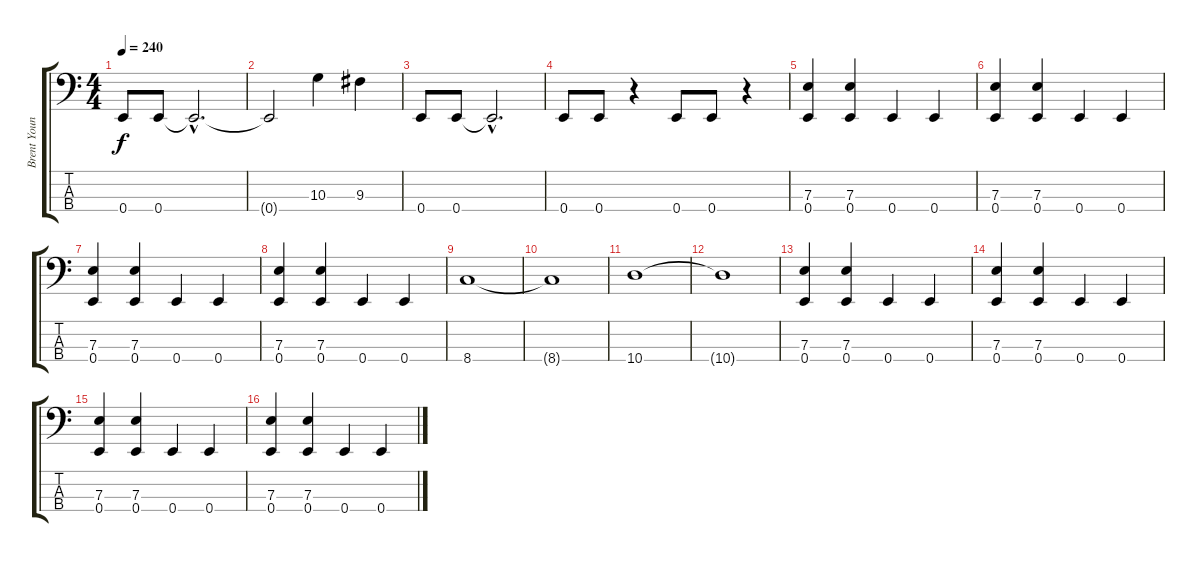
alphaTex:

\track ("Brent Young (Bass)" "Brent Youn") {instrument electricbasspick}
\staff {score tabs}
\tuning (G2 D2 A1 E1) {hide}
\ts (4 4)
\tempo 240
\clef f4
\ks c
0.4.8{dy f} 0.4.8 0.4{hac t}.2{d} |
0.4{t}.2 10.3.4 9.3.4 |
0.4.8 0.4.8 0.4{hac t}.2{d} |
0.4.8 0.4.8 r.4 0.4.8 0.4.8 r.4 |
(7.3 0.4).4 (7.3 0.4).4 0.4.4 0.4.4 |
(7.3 0.4).4 (7.3 0.4).4 0.4.4 0.4.4 |
(7.3 0.4).4 (7.3 0.4).4 0.4.4 0.4.4 |
(7.3 0.4).4 (7.3 0.4).4 0.4.4 0.4.4 |
8.4.1 |
8.4{t}.1 |
10.4.1 |
10.4{t}.1 |
(7.3 0.4).4 (7.3 0.4).4 0.4.4 0.4.4 |
(7.3 0.4).4 (7.3 0.4).4 0.4.4 0.4.4 |
(7.3 0.4).4 (7.3 0.4).4 0.4.4 0.4.4 |
(7.3 0.4).4 (7.3 0.4).4 0.4.4 0.4.4
